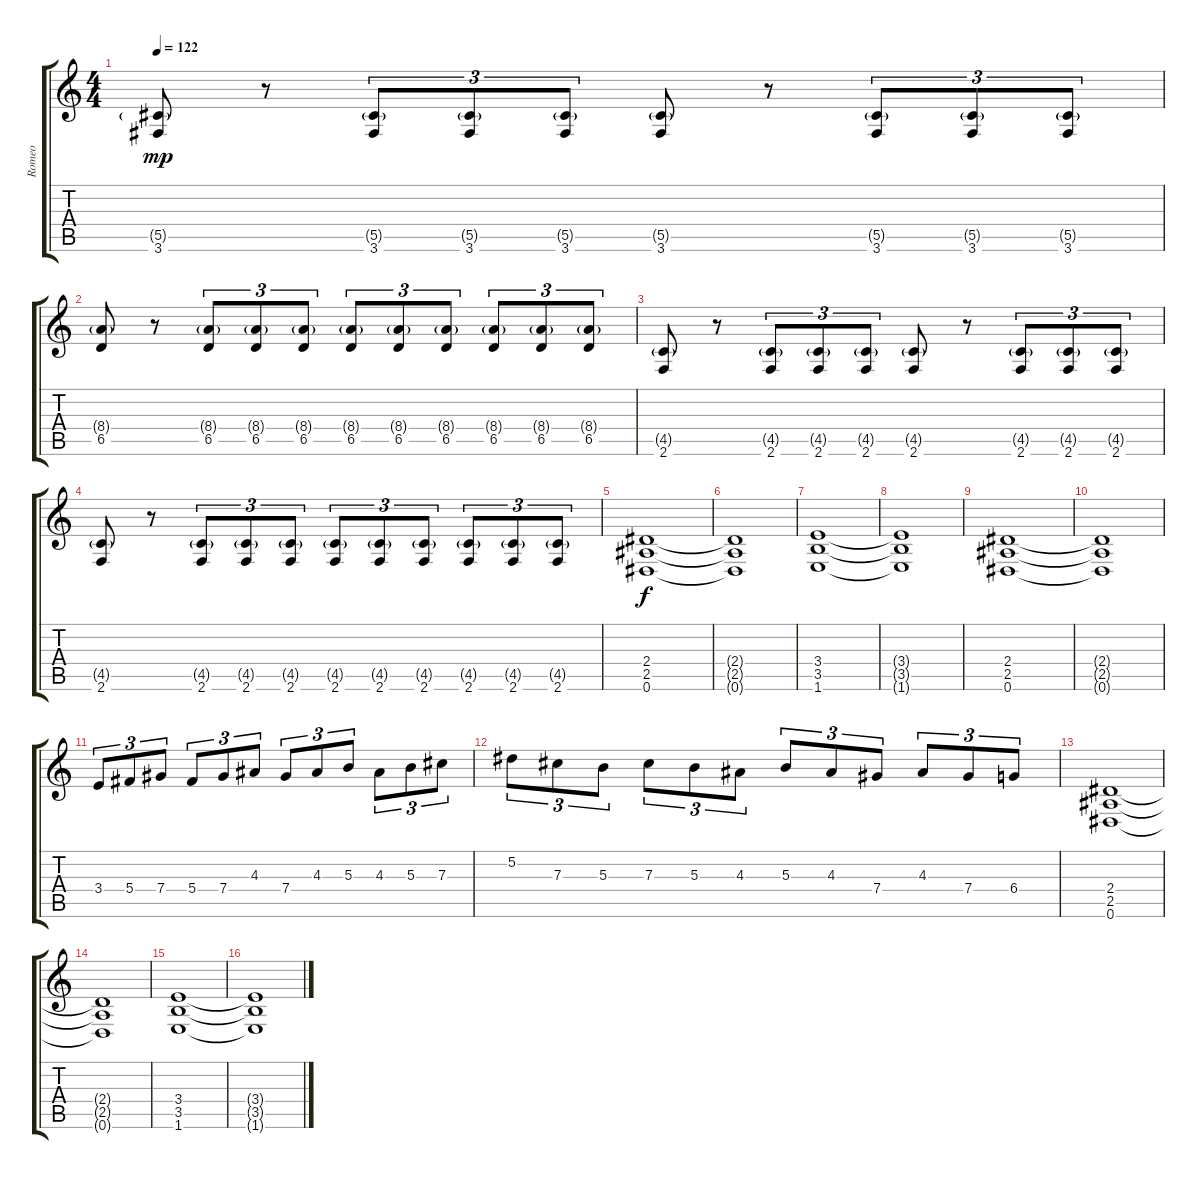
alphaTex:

\track ("Romeo " "Romeo ") {instrument distortionguitar}
\staff {score tabs}
\tuning (Eb4 Bb3 Gb3 Db3 Ab2 Eb2) {hide}
\ts (4 4)
\tempo 122
\clef g2
\ks c
(5.5{g} 3.6).8{dy mp} r.8 (5.5{g} 3.6).8{tu (3 2)} (5.5{g} 3.6).8{tu (3 2)} (5.5{g} 3.6).8{tu (3 2)} (5.5{g} 3.6).8 r.8 (5.5{g} 3.6).8{tu (3 2)} (5.5{g} 3.6).8{tu (3 2)} (5.5{g} 3.6).8{tu (3 2)} |
(8.4{g} 6.5).8 r.8 (8.4{g} 6.5).8{tu (3 2)} (8.4{g} 6.5).8{tu (3 2)} (8.4{g} 6.5).8{tu (3 2)} (8.4{g} 6.5).8{tu (3 2)} (8.4{g} 6.5).8{tu (3 2)} (8.4{g} 6.5).8{tu (3 2)} (8.4{g} 6.5).8{tu (3 2)} (8.4{g} 6.5).8{tu (3 2)} (8.4{g} 6.5).8{tu (3 2)} |
(4.5{g} 2.6).8 r.8 (4.5{g} 2.6).8{tu (3 2)} (4.5{g} 2.6).8{tu (3 2)} (4.5{g} 2.6).8{tu (3 2)} (4.5{g} 2.6).8 r.8 (4.5{g} 2.6).8{tu (3 2)} (4.5{g} 2.6).8{tu (3 2)} (4.5{g} 2.6).8{tu (3 2)} |
(4.5{g} 2.6).8 r.8 (4.5{g} 2.6).8{tu (3 2)} (4.5{g} 2.6).8{tu (3 2)} (4.5{g} 2.6).8{tu (3 2)} (4.5{g} 2.6).8{tu (3 2)} (4.5{g} 2.6).8{tu (3 2)} (4.5{g} 2.6).8{tu (3 2)} (4.5{g} 2.6).8{tu (3 2)} (4.5{g} 2.6).8{tu (3 2)} (4.5{g} 2.6).8{tu (3 2)} |
(2.4 2.5 0.6).1{dy f} |
(2.4{t} 2.5{t} 0.6{t}).1 |
(3.4 3.5 1.6).1 |
(3.4{t} 3.5{t} 1.6{t}).1 |
(2.4 2.5 0.6).1 |
(2.4{t} 2.5{t} 0.6{t}).1 |
3.4.8{tu (3 2)} 5.4.8{tu (3 2)} 7.4.8{tu (3 2)} 5.4.8{tu (3 2)} 7.4.8{tu (3 2)} 4.3.8{tu (3 2)} 7.4.8{tu (3 2)} 4.3.8{tu (3 2)} 5.3.8{tu (3 2)} 4.3.8{tu (3 2)} 5.3.8{tu (3 2)} 7.3.8{tu (3 2)} |
5.2.8{tu (3 2)} 7.3.8{tu (3 2)} 5.3.8{tu (3 2)} 7.3.8{tu (3 2)} 5.3.8{tu (3 2)} 4.3.8{tu (3 2)} 5.3.8{tu (3 2)} 4.3.8{tu (3 2)} 7.4.8{tu (3 2)} 4.3.8{tu (3 2)} 7.4.8{tu (3 2)} 6.4.8{tu (3 2)} |
(2.4 2.5 0.6).1 |
(2.4{t} 2.5{t} 0.6{t}).1 |
(3.4 3.5 1.6).1 |
(3.4{t} 3.5{t} 1.6{t}).1
